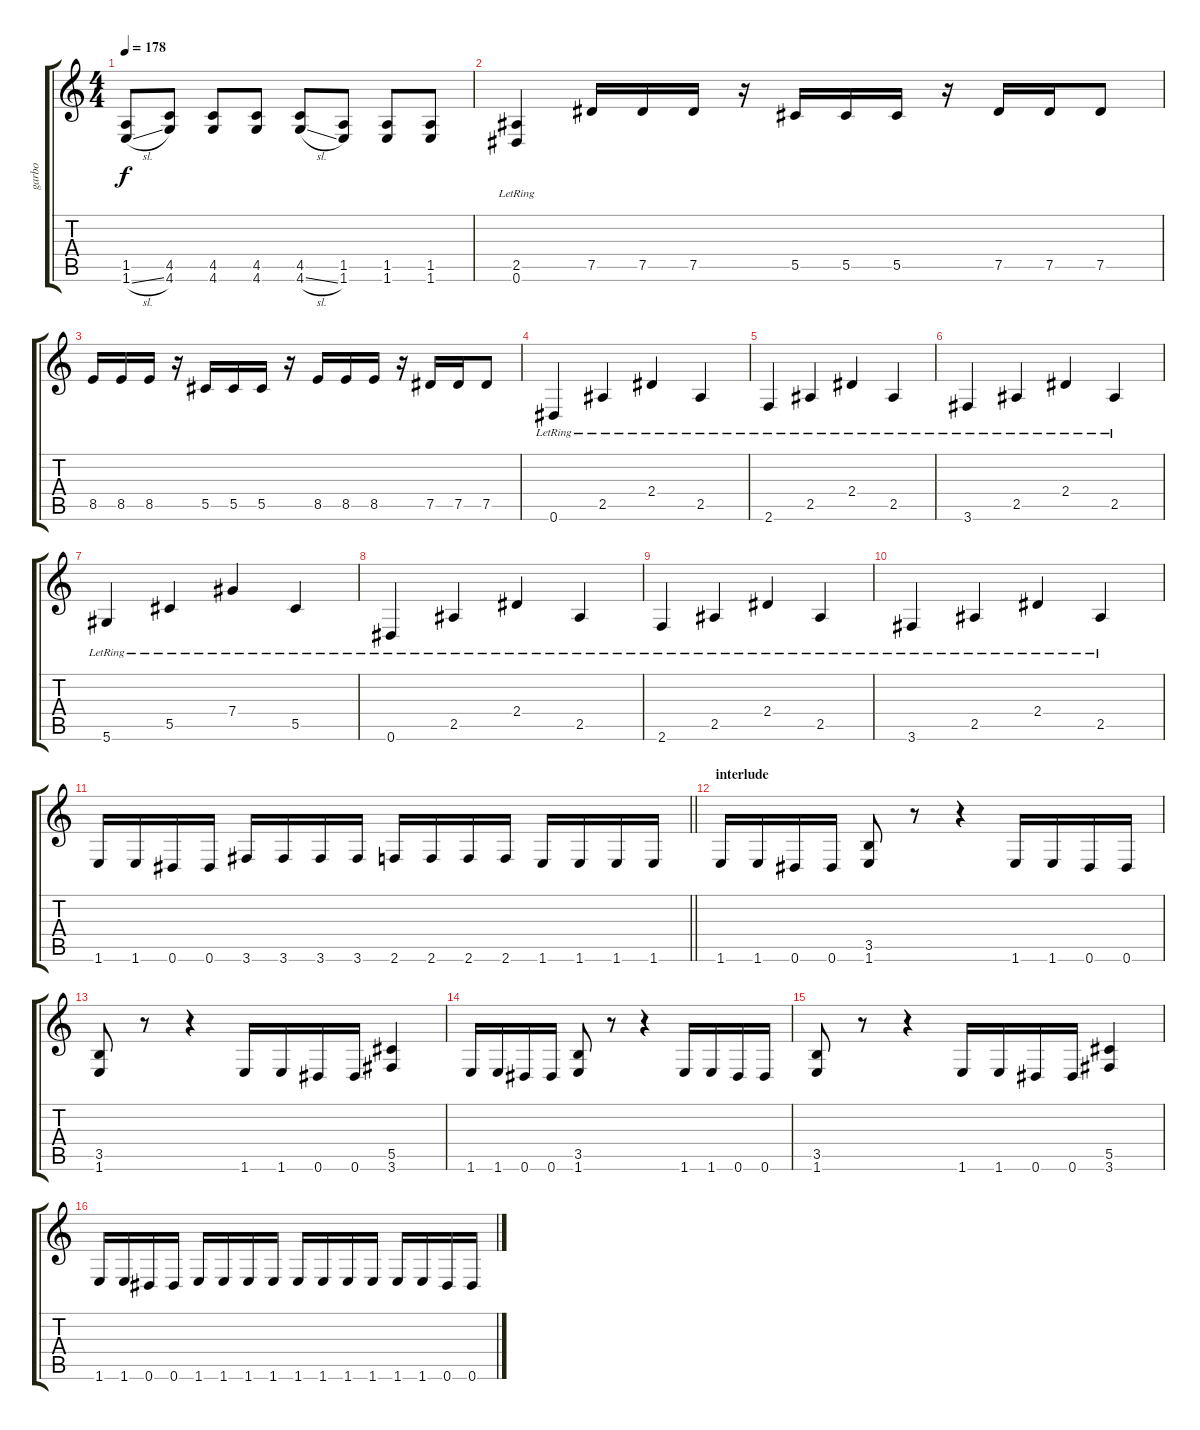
\track ("garbo" "garbo") {instrument overdrivenguitar}
\staff {score tabs}
\tuning (Eb4 Bb3 Gb3 Db3 Ab2 Eb2) {hide}
\ts (4 4)
\tempo 178
\clef g2
\ks c
(1.5 1.6{sl}).8{dy f} (4.5 4.6).8 (4.5 4.6).8 (4.5 4.6).8 (4.5 4.6{sl}).8 (1.5 1.6).8 (1.5 1.6).8 (1.5 1.6).8 |
(2.5 0.6{lr}).4 7.5.16 7.5.16 7.5.16 r.16 5.5.16 5.5.16 5.5.16 r.16 7.5.16 7.5.16 7.5.8 |
8.5.16 8.5.16 8.5.16 r.16 5.5.16 5.5.16 5.5.16 r.16 8.5.16 8.5.16 8.5.16 r.16 7.5.16 7.5.16 7.5.8 |
0.6{lr}.4 2.5{lr}.4 2.4{lr}.4 2.5{lr}.4 |
2.6{lr}.4 2.5{lr}.4 2.4{lr}.4 2.5{lr}.4 |
3.6{lr}.4 2.5{lr}.4 2.4{lr}.4 2.5{lr}.4 |
5.6{lr}.4 5.5{lr}.4 7.4{lr}.4 5.5{lr}.4 |
0.6{lr}.4 2.5{lr}.4 2.4{lr}.4 2.5{lr}.4 |
2.6{lr}.4 2.5{lr}.4 2.4{lr}.4 2.5{lr}.4 |
3.6{lr}.4 2.5{lr}.4 2.4{lr}.4 2.5{lr}.4 |
\barLineRight lightlight
1.6.16 1.6.16 0.6.16 0.6.16 3.6.16 3.6.16 3.6.16 3.6.16 2.6.16 2.6.16 2.6.16 2.6.16 1.6.16 1.6.16 1.6.16 1.6.16 |
\section ("" "interlude")
1.6.16 1.6.16 0.6.16 0.6.16 (3.5 1.6).8 r.8 r.4 1.6.16 1.6.16 0.6.16 0.6.16 |
(3.5 1.6).8 r.8 r.4 1.6.16 1.6.16 0.6.16 0.6.16 (5.5 3.6).4 |
1.6.16 1.6.16 0.6.16 0.6.16 (3.5 1.6).8 r.8 r.4 1.6.16 1.6.16 0.6.16 0.6.16 |
(3.5 1.6).8 r.8 r.4 1.6.16 1.6.16 0.6.16 0.6.16 (5.5 3.6).4 |
1.6.16 1.6.16 0.6.16 0.6.16 1.6.16 1.6.16 1.6.16 1.6.16 1.6.16 1.6.16 1.6.16 1.6.16 1.6.16 1.6.16 0.6.16 0.6.16
